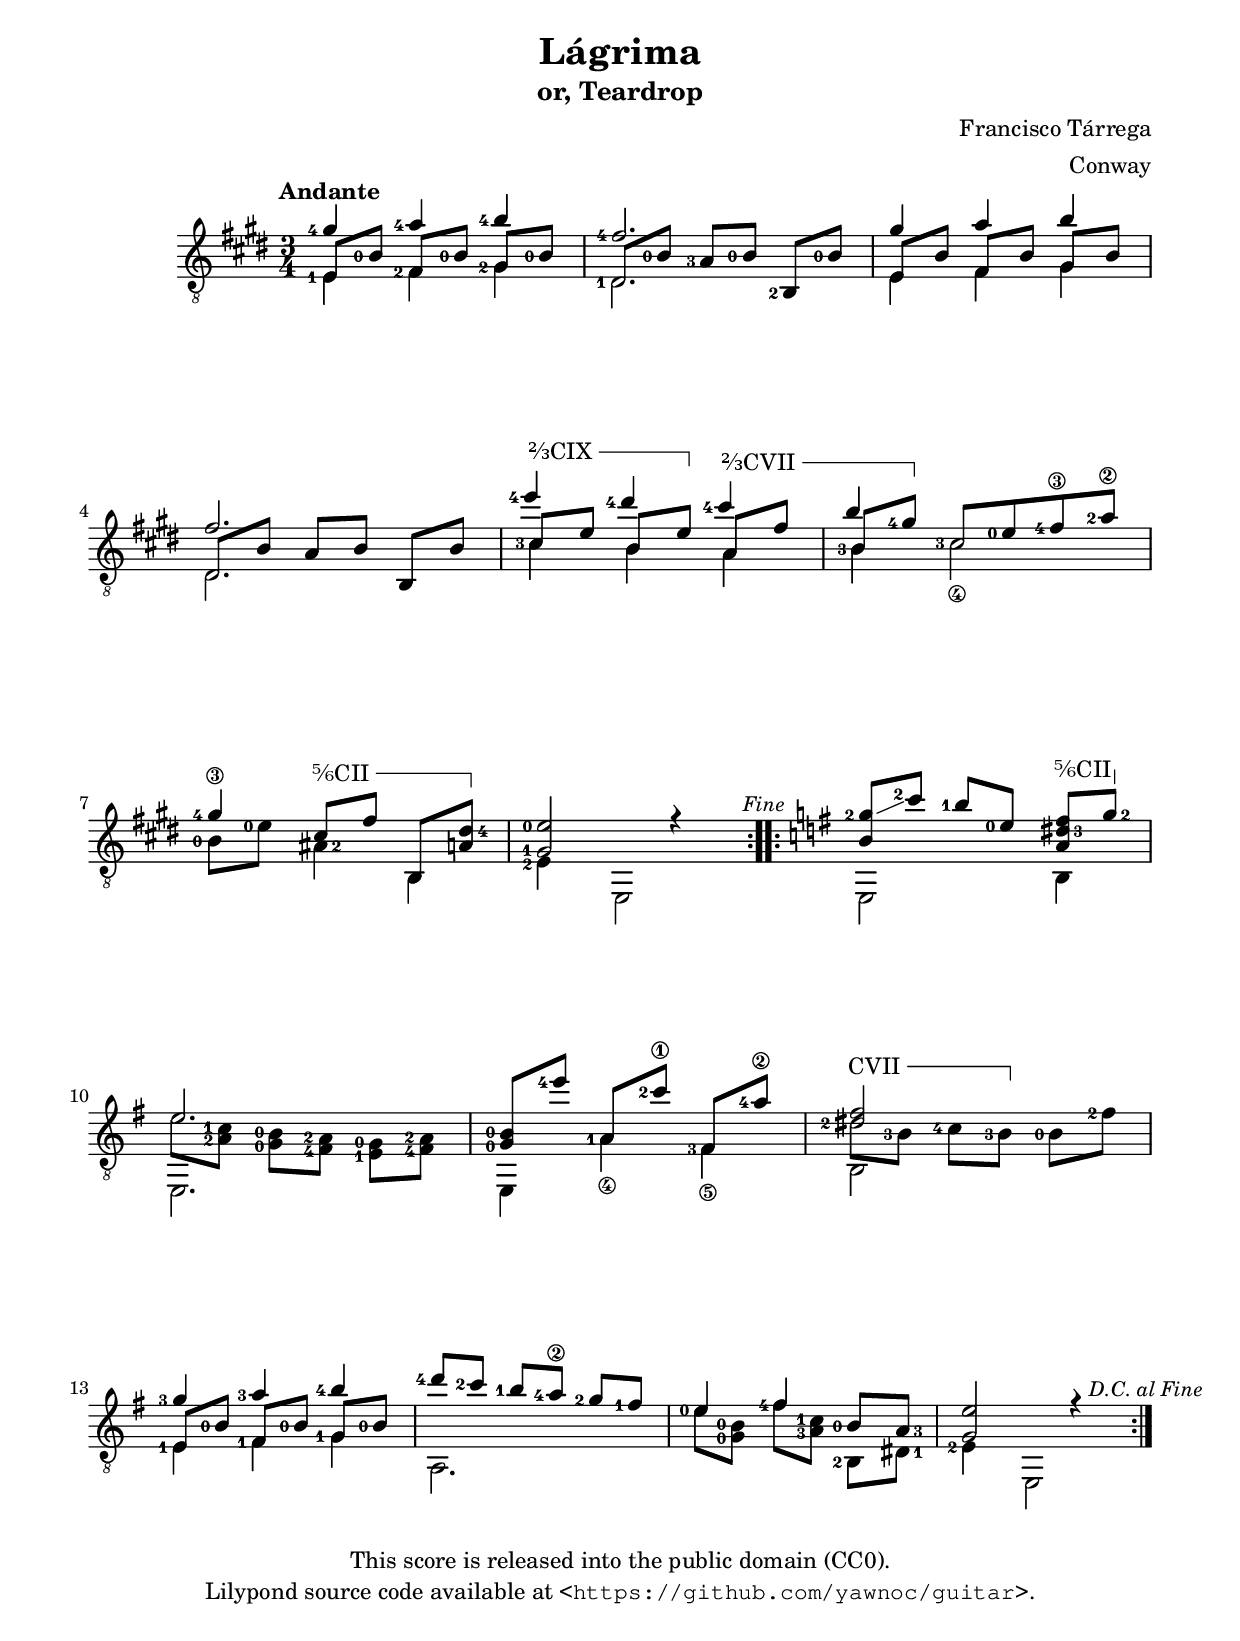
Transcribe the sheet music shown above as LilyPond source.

\version "2.18.2"


%%%%%%%%%%%%%%%%%%%%%%%%%%%%%%%%%%%%%%%%%%%%%%%%%%%%%%%%%%%%%%%%
% General
%%%%%%%%%%%%%%%%%%%%%%%%%%%%%%%%%%%%%%%%%%%%%%%%%%%%%%%%%%%%%%%%

\paper {
  top-margin = 1.5\cm
  left-margin = 1.5\cm
  right-margin = 1.5\cm
  bottom-margin = 1.5\cm
  ragged-last-bottom = ##f
  footnote-separator-markup = \markup { \vspace #1.5 }
}

globalSettings = {
  \accidentalStyle modern
  \compressFullBarRests
  \mergeDifferentlyHeadedOn
  \mergeDifferentlyDottedOn
  \numericTimeSignature
  \pointAndClickOff
  \override TextScript.extra-offset = #'(0 . 0.7)
  \override Score.FootnoteItem.annotation-line = ##f
}

origin-url = "https://github.com/yawnoc/guitar"

\header {
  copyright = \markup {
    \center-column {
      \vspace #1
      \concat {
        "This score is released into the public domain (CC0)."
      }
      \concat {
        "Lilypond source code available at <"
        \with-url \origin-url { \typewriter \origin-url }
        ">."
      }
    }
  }
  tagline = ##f
}

triplet = #(define-music-function
  (parser location music) (ly:music?)
  #{
    \tuplet 3/2 { $music }
  #}
)

tripletDuple = #(define-music-function
  (parser location music) (ly:music?)
  #{
    \tuplet 6/4 { $music }
  #}
)

overrideBeamedStemLengths = #(define-scheme-function
  (parser location lengths) (list?)
  #{
    \override Stem.details.beamed-lengths = $lengths
  #}
)
revertBeamedStemLengths = { \revert Stem.details.beamed-lengths }

overrideBeamVerticalPositions = #(define-scheme-function
  (parser location positions) (pair?)
  #{
    \override Beam.positions = $positions
  #}
)

%%%%%%%%%%%%%%%%%%%%%%%%%%%%%%%%%%%%%%%%%%%%%%%%%%%%%%%%%%%%%%%%
% Semantic bar lines
%%%%%%%%%%%%%%%%%%%%%%%%%%%%%%%%%%%%%%%%%%%%%%%%%%%%%%%%%%%%%%%%

barLineGoto = { \bar "||" }
barLineKeyChange = { \bar "||" }
barLineEnd = { \bar "|." }

%%%%%%%%%%%%%%%%%%%%%%%%%%%%%%%%%%%%%%%%%%%%%%%%%%%%%%%%%%%%%%%%
% Guitar notation
%%%%%%%%%%%%%%%%%%%%%%%%%%%%%%%%%%%%%%%%%%%%%%%%%%%%%%%%%%%%%%%%

stringNumbersAbove = { \set stringNumberOrientations = #'(up) }
stringNumbersBelow = { \set stringNumberOrientations = #'(down) }

fingeringAbove = { \set fingeringOrientations = #'(up) }
fingeringBelow = { \set fingeringOrientations = #'(down) }
fingeringAleft = { \set fingeringOrientations = #'(left) }
fingeringAright = { \set fingeringOrientations = #'(right) }

startGraceMusic = {
  <>(
  \override Fingering.font-size = -6
}
stopGraceMusic = {
  \revert Fingering.font-size
  <>)
}

overrideHorizontalShift = #(define-scheme-function
  (parser location distance) (number?)
  #{
    \override NoteColumn.force-hshift = $distance
  #}
)
revertHorizontalShift = { \revert NoteColumn.force-hshift }

barreSpan = #(define-music-function
  (parser location label offsetPair music)
  (string? (pair? (cons 0 0)) ly:music?)
  (let
    (
      (elements (extract-named-music music '(NoteEvent EventChord)))
    )
    (if
      (pair? elements)
      (let
        (
          (first-element (first elements))
          (last-element (last elements))
        )
        (set!
          (ly:music-property first-element 'articulations)
          (cons
            (make-music 'TextSpanEvent 'span-direction -1)
            (ly:music-property first-element 'articulations)
          )
        )
        (set!
          (ly:music-property last-element 'articulations)
          (cons
            (make-music 'TextSpanEvent 'span-direction 1)
            (ly:music-property last-element 'articulations)
          )
        )
      )
    )
  )
  #{
    \once \override TextSpanner.font-shape = #'upright
    \once \override TextSpanner.style = #'line
    \once \override TextSpanner.extra-offset = #offsetPair
    \once \override TextSpanner.bound-details = #`(
      (left
        (text . ,#{ \markup { \raise #-0.7 { #label \hspace #0.7 }} #})
        (Y . 0)
        (padding . -0.8)
        (attach-dir . -2)
      )
      (right
        (text . ,#{ \markup { \draw-line #'(0 . -1.3) } #}) ;; draw hook
        (Y . 0)
        (padding . -0.5)
        (attach-dir . 2)
      )
    )
    \once \override TextSpanner #'after-line-breaking = #(lambda (grob)
      (let*
        (
          (originalGrob (ly:grob-original grob))
          (splitGrobs (ly:spanner-broken-into originalGrob))
        )
        (if
          (and
            (>= (length splitGrobs) 2)
            (not (eq? (car (last-pair splitGrobs)) grob))
          )
          (begin
            (ly:grob-set-nested-property! grob
              '(bound-details right text)
              #{ \markup { \draw-line #'(0 . 0) } #} ;; suppress draw hook
            )
            (ly:grob-set-property! grob
              'extra-offset
              (cons
                (car offsetPair)
                (+ (cdr offsetPair) 0.7) ;; correction for suppressed hook
              )
            )
            (ly:grob-set-nested-property! grob
              '(bound-details right padding)
              #'-3 ;; increase spanner length
            )
          )
        )
      )
    )
    $music
  #}
)

barre = #(define-scheme-function
  (parser location label) (string?)
  #{
    \markup {
      \center-align {
        \hspace #0.7
        $label
      }
    }
  #}
)

nudgeNextBarre = #(define-scheme-function
  (parser location distance) (number?)
  #{
    \once \override TextScript.X-offset = $distance
  #}
)

position = #(define-scheme-function
  (parser location label) (string?)
  #{
    \markup {
      \center-align {
        \hspace #0.5
        $label
      }
    }
  #}
)

#(define-markup-command
  (markupString layout properties stringNumber) (markup?)
  (interpret-markup layout properties
    #{
      \markup \circle { \bold #stringNumber }
    #}
  )
)

#(define-markup-command
  (resonatesOn layout properties note stringNumber) (markup? markup?)
  (interpret-markup layout properties
    #{
      \markup { #note "resonates on" \markupString #stringNumber }
    #}
  )
)

%%%%%%%%%%%%%%%%%%%%%%%%%%%%%%%%%%%%%%%%%%%%%%%%%%%%%%%%%%%%%%%%
% Goto statements
%%%%%%%%%%%%%%%%%%%%%%%%%%%%%%%%%%%%%%%%%%%%%%%%%%%%%%%%%%%%%%%%

overrideGotoVisibility = {
  \once \override Score.RehearsalMark #'break-visibility = #'#(#t #t #f)
}

makeGotoMark = #(define-scheme-function
  (parser location label) (string?)
  #{
    \mark \markup { \small \italic $label }
  #}
)

simultaneousMarkSeparator = {
  \cadenzaOn
    s1073741824 % stupid, but works
  \cadenzaOff
}

coda = {
  \overrideGotoVisibility
  \mark \markup { \musicglyph #"scripts.coda" }
}

fine = {
  \overrideGotoVisibility
  \makeGotoMark Fine
}

dcAlCoda = {
  \overrideGotoVisibility
  \makeGotoMark "D.C. al Coda"
}

dcAlFine = {
  \overrideGotoVisibility
  \makeGotoMark "D.C. al Fine"
}

toCoda = {
  \overrideGotoVisibility
  \makeGotoMark "to Coda"
}



\header {
  title = "Lágrima"
  subtitle = "or, Teardrop"
  composer = "Francisco Tárrega"
  arranger = "Conway"
}


\paper {
  systems-per-page = 5
}


initialSignatures = {
  \tempo "Andante"
  \clef "treble_8"
  \key e \major
  \time 3/4
  \set Timing.beamExceptions = #'()
}


highVoiceMusic = {
  
  \globalSettings
  
  % Major section
  \barNumberCheck #1
  \repeat volta 2 {
    \relative c'' {
      \fingeringAleft
      \shiftOn
      \overrideHorizontalShift #0
      <gis-4>4 <a-4> <b-4> |
      <fis-4>2. |
      gis4 a b |
      fis2. |
      \overrideHorizontalShift #-0.4
      <e'-4>4 <dis-4> <cis-4> |
      \stringNumbersAbove
      b
        \shiftOff
        \revertHorizontalShift
        cis,8[ <e-0> <fis-4 \3> <a-2 \2>] |
      <gis-4 \3>4
        \barreSpan ⅚CII { cis,8 fis b,, \fingeringAright <dis'-4 a> } |
      \fingeringAleft
      <e-0 gis,-1>2 r4 | \fine
    }
  }
  
  % Minor section
  \barNumberCheck #9
  \key e \minor
  \repeat volta 2 {
    \relative c' {
      \fingeringAleft
      <g'-2 b,>8 \glissando
        \once \override Fingering.self-alignment-Y = -1
        <c-2> <b-1> <e,-0>
        \fingeringAright
        \barreSpan ⅚CII { <fis dis-3 a> <g-2> } |
      e2. |
      \stringNumbersAbove
      \fingeringAleft
      <b-0 g-0>8 <e'-4> a,, <c'-2 \1> fis,, <a'-4 \2> |
      <fis dis-2>2 s4 |
      \shiftOn
      \overrideHorizontalShift #0
      <g-3>4 <a-3> <b-4> |
      \shiftOff
      \revertHorizontalShift
      <d-4>8 <c-2> <b-1> <a-4 \2> <g-2> <fis-1> |
      <e-0>4 <fis-4> <b,-0>8 \fingeringAright <a-3> |
      <g e'>2 r4 | \dcAlFine
    }
  }
  
}


lowVoiceMusic = {
  
  \globalSettings
  
  % Major section
  \barNumberCheck #1
  \repeat volta 2 {
    \relative c {
      \fingeringAleft
      <e-1>4 <fis-2> <gis-2> |
      <dis-1>2. |
      e4 fis gis |
      dis2. |
      <cis'-3>4 b a |
      \stringNumbersBelow
      <b-3>4 <cis-3 \4>2 |
      <b-0>8 <e-0> \fingeringAright <ais,-2>4 b, |
      \fingeringAleft
      <e-2>4 e,2 |
    }
  }
  
  % Minor section
  \barNumberCheck #9
  \repeat volta 2 {
    \relative c, {
      e2 b'4 |
      \shiftOn
      \overrideHorizontalShift #0
      e,2. |
      \shiftOff
      \revertHorizontalShift
      \fingeringAleft
      e4 <a'-1 \4> <fis-3 \5> |
      \shiftOn
      \overrideHorizontalShift #0
      b,2 s4 |
      \shiftOff
      \revertHorizontalShift
      <e-1>4 <fis-1> <g-1> |
      a,2. |
      e''8 <b-0 g-0> fis' <c-1 a-3> <b,-2> \fingeringAright <dis-1> |
      \fingeringAleft
      <e-2>4 e,2 |
    }
  }
  
}


middleVoiceMusic = {
  
  \globalSettings
  
  % Major section
  \barNumberCheck #1
  \repeat volta 2 {
    \relative c {
      \fingeringAleft
      \shiftOff
      e8 <b'-0> fis <b-0> gis <b-0> |
      dis, <b'-0> <a-3> <b-0> <b,-2> <b'-0> |
      e, b' fis b gis b |
      dis, b' a b b, b' |
      \barreSpan ⅔CIX { cis e b e } \barreSpan ⅔CVII { a, fis' |
      b, <gis'-4> } s2 |
      s2. |
      s2. |
    }
  }
  
  % Minor section
  \barNumberCheck #9
  \repeat volta 2 {
    \relative c' {
      s2. |
      \stemDown
      \fingeringAleft
      e8 <c-1 a-2> <b-0 g-0> <a-2 fis-4> <g-0 e-1> <a-2 fis-4> |
      s2. |
      \barreSpan CVII { dis8 <b-3> <c-4> <b-3> } <b-0> <fis'-2> |
      \stemUp
      e, <b'-0> fis <b-0> g <b-0> |
      s2. |
      s2. |
      s2. |
    }
  }
  
}


allMusic = {
  \initialSignatures
  <<
    << \highVoiceMusic >>
      \\
    << \lowVoiceMusic >>
      \\
    << \middleVoiceMusic >>
  >>
}


\score {
  \allMusic
}
